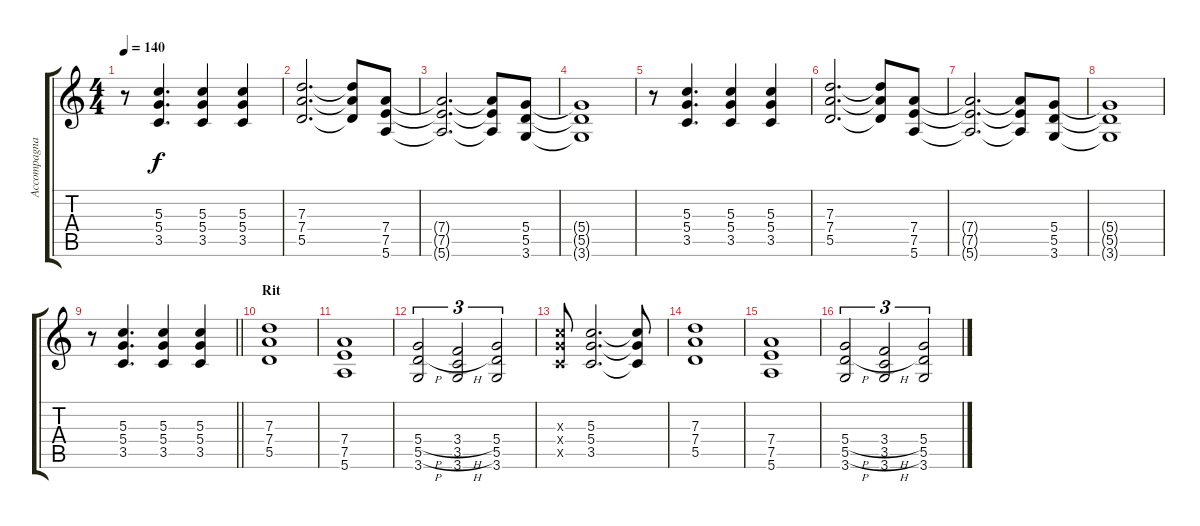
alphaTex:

\track ("Accompagnamento" "Accompagna") {instrument overdrivenguitar}
\staff {score tabs}
\tuning (E4 B3 G3 D3 A2 E2) {hide}
\ts (4 4)
\tempo 140
\clef g2
\ks c
r.8{dy f} (5.3 5.4 3.5).4{d} (5.3 5.4 3.5).4 (5.3 5.4 3.5).4 |
(7.3 7.4 5.5).2{d} (7.3{t} 7.4{t} 5.5{t}).8 (7.4 7.5 5.6).8 |
(7.4{t} 7.5{t} 5.6{t}).2{d} (7.4{t} 7.5{t} 5.6{t}).8 (5.4 5.5 3.6).8 |
(5.4{t} 5.5{t} 3.6{t}).1 |
r.8 (5.3 5.4 3.5).4{d} (5.3 5.4 3.5).4 (5.3 5.4 3.5).4 |
(7.3 7.4 5.5).2{d} (7.3{t} 7.4{t} 5.5{t}).8 (7.4 7.5 5.6).8 |
(7.4{t} 7.5{t} 5.6{t}).2{d} (7.4{t} 7.5{t} 5.6{t}).8 (5.4 5.5 3.6).8 |
(5.4{t} 5.5{t} 3.6{t}).1 |
\barLineRight lightlight
r.8 (5.3 5.4 3.5).4{d} (5.3 5.4 3.5).4 (5.3 5.4 3.5).4 |
\section ("" "Rit")
(7.3 7.4 5.5).1{volume 10 instrument overdrivenguitar} |
(7.4 7.5 5.6).1 |
(5.4{h} 5.5{h} 3.6).2{tu (3 2)} (3.4{h} 3.5{h} 3.6).2{tu (3 2)} (5.4 5.5 3.6).2{tu (3 2)} |
(5.3{x} 5.4{x} 3.5{x}).8 (5.3 5.4 3.5).2{d} (5.3{t} 5.4{t} 3.5{t}).8 |
(7.3 7.4 5.5).1 |
(7.4 7.5 5.6).1 |
(5.4{h} 5.5{h} 3.6).2{tu (3 2)} (3.4{h} 3.5{h} 3.6).2{tu (3 2)} (5.4 5.5 3.6).2{tu (3 2)}
